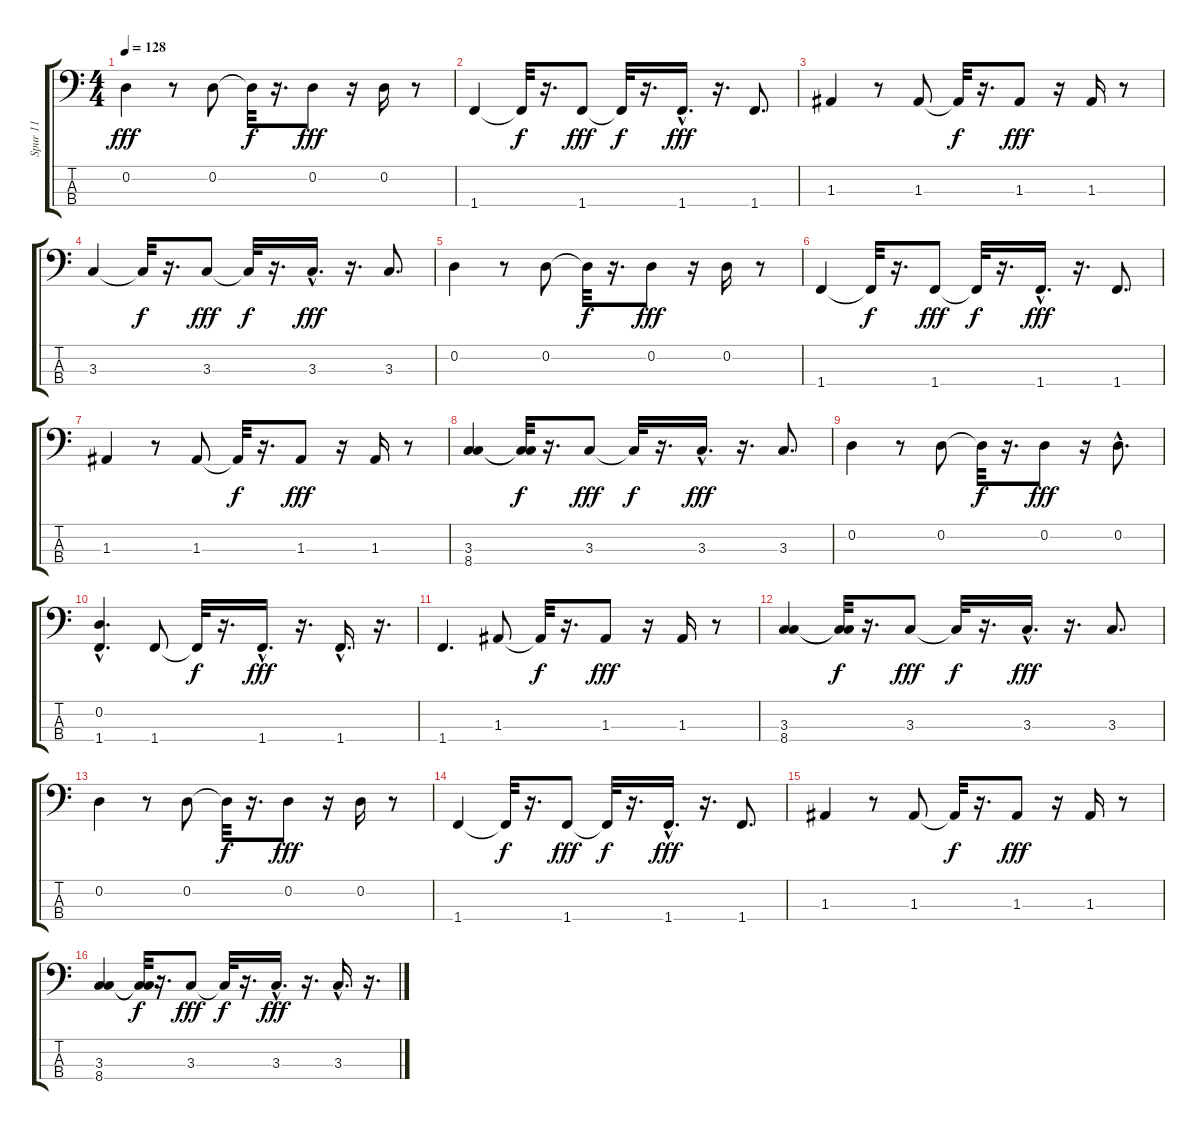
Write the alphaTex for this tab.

\track ("Spur 11" "Spur 11") {instrument synthbass2}
\staff {score tabs}
\tuning (G2 D2 A1 E1) {hide}
\ts (4 4)
\tempo 128
\clef f4
\ks c
0.2.4{dy fff} r.8 0.2.8 0.2{t}.32{dy f} r.16{d} 0.2.8{dy fff} r.16 0.2.16 r.8 |
1.4.4 1.4{t}.32{dy f} r.16{d} 1.4.8{dy fff} 1.4{t}.32{dy f} r.16{d} 1.4{hac}.16{d dy fff} r.16{d} 1.4.8{d} |
1.3.4 r.8 1.3.8 1.3{t}.32{dy f} r.16{d} 1.3.8{dy fff} r.16 1.3.16 r.8 |
3.3.4 3.3{t}.32{dy f} r.16{d} 3.3.8{dy fff} 3.3{t}.32{dy f} r.16{d} 3.3{hac}.16{d dy fff} r.16{d} 3.3.8{d} |
0.2.4 r.8 0.2.8 0.2{t}.32{dy f} r.16{d} 0.2.8{dy fff} r.16 0.2.16 r.8 |
1.4.4 1.4{t}.32{dy f} r.16{d} 1.4.8{dy fff} 1.4{t}.32{dy f} r.16{d} 1.4{hac}.16{d dy fff} r.16{d} 1.4.8{d} |
1.3.4 r.8 1.3.8 1.3{t}.32{dy f} r.16{d} 1.3.8{dy fff} r.16 1.3.16 r.8 |
(3.3 8.4).4 (3.3{t} 8.4{t}).32{dy f} r.16{d} 3.3.8{dy fff} 3.3{t}.32{dy f} r.16{d} 3.3{hac}.16{d dy fff} r.16{d} 3.3.8{d} |
0.2.4 r.8 0.2.8 0.2{t}.32{dy f} r.16{d} 0.2.8{dy fff} r.16 0.2{hac}.8{d} |
(0.2{hac} 1.4).4{d} 1.4.8 1.4{t}.32{dy f} r.16{d} 1.4{hac}.16{d dy fff} r.16{d} 1.4{hac}.16{d} r.16{d} |
1.4.4{d} 1.3.8 1.3{t}.32{dy f} r.16{d} 1.3.8{dy fff} r.16 1.3.16 r.8 |
(3.3 8.4).4 (3.3{t} 8.4{t}).32{dy f} r.16{d} 3.3.8{dy fff} 3.3{t}.32{dy f} r.16{d} 3.3{hac}.16{d dy fff} r.16{d} 3.3.8{d} |
0.2.4 r.8 0.2.8 0.2{t}.32{dy f} r.16{d} 0.2.8{dy fff} r.16 0.2.16 r.8 |
1.4.4 1.4{t}.32{dy f} r.16{d} 1.4.8{dy fff} 1.4{t}.32{dy f} r.16{d} 1.4{hac}.16{d dy fff} r.16{d} 1.4.8{d} |
1.3.4 r.8 1.3.8 1.3{t}.32{dy f} r.16{d} 1.3.8{dy fff} r.16 1.3.16 r.8 |
(3.3 8.4).4 (3.3{t} 8.4{t}).32{dy f} r.16{d} 3.3.8{dy fff} 3.3{t}.32{dy f} r.16{d} 3.3{hac}.16{d dy fff} r.16{d} 3.3{hac}.16{d} r.16{d}
